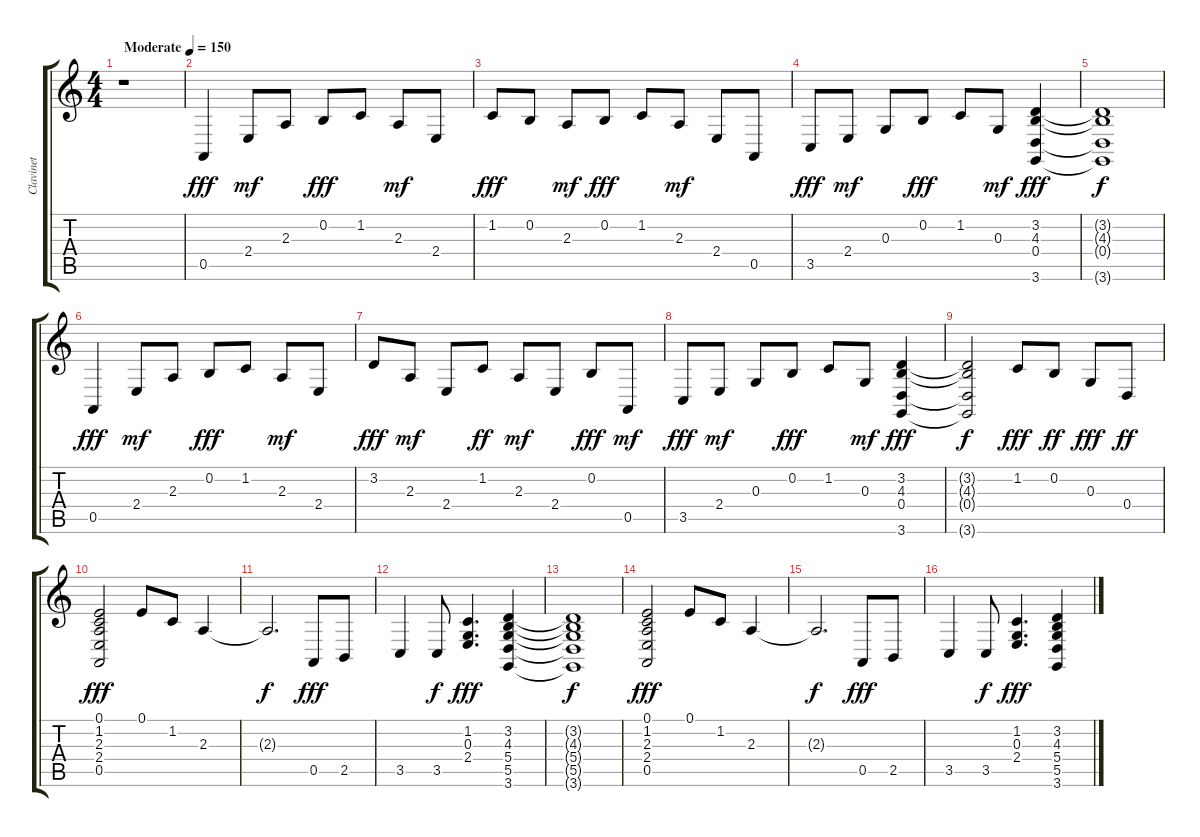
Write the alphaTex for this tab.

\track ("Clavinet" "Clavinet") {instrument clavinet}
\staff {score tabs}
\tuning (E4 B3 G3 D3 A2 E2) {hide}
\ts (4 4)
\tempo (150 "Moderate")
\clef g2
\ks c
r.1{dy fff instrument clavinet} |
0.5.4 2.4.8{dy mf} 2.3.8 0.2.8{dy fff} 1.2.8 2.3.8{dy mf} 2.4.8 |
1.2.8{dy fff} 0.2.8 2.3.8{dy mf} 0.2.8{dy fff} 1.2.8 2.3.8{dy mf} 2.4.8 0.5.8 |
3.5.8{dy fff} 2.4.8{dy mf} 0.3.8 0.2.8{dy fff} 1.2.8 0.3.8{dy mf} (3.2 4.3 0.4 3.6).4{dy fff} |
(3.2{t} 4.3{t} 0.4{t} 3.6{t}).1{dy f} |
0.5.4{dy fff} 2.4.8{dy mf} 2.3.8 0.2.8{dy fff} 1.2.8 2.3.8{dy mf} 2.4.8 |
3.2.8{dy fff} 2.3.8{dy mf} 2.4.8 1.2.8{dy ff} 2.3.8{dy mf} 2.4.8 0.2.8{dy fff} 0.5.8{dy mf} |
3.5.8{dy fff} 2.4.8{dy mf} 0.3.8 0.2.8{dy fff} 1.2.8 0.3.8{dy mf} (3.2 4.3 0.4 3.6).4{dy fff} |
(3.2{t} 4.3{t} 0.4{t} 3.6{t}).2{dy f} 1.2.8{dy fff} 0.2.8{dy ff} 0.3.8{dy fff} 0.4.8{dy ff} |
(0.1 1.2 2.3 2.4 0.5).2{dy fff} 0.1.8 1.2.8 2.3.4 |
2.3{t}.2{d dy f} 0.5.8{dy fff} 2.5.8 |
3.5.4 3.5.8{dy f} (1.2 0.3 2.4).4{d dy fff} (3.2 4.3 5.4 5.5 3.6).4 |
(3.2{t} 4.3{t} 5.4{t} 5.5{t} 3.6{t}).1{dy f} |
(0.1 1.2 2.3 2.4 0.5).2{dy fff} 0.1.8 1.2.8 2.3.4 |
2.3{t}.2{d dy f} 0.5.8{dy fff} 2.5.8 |
3.5.4 3.5.8{dy f} (1.2 0.3 2.4).4{d dy fff} (3.2 4.3 5.4 5.5 3.6).4
